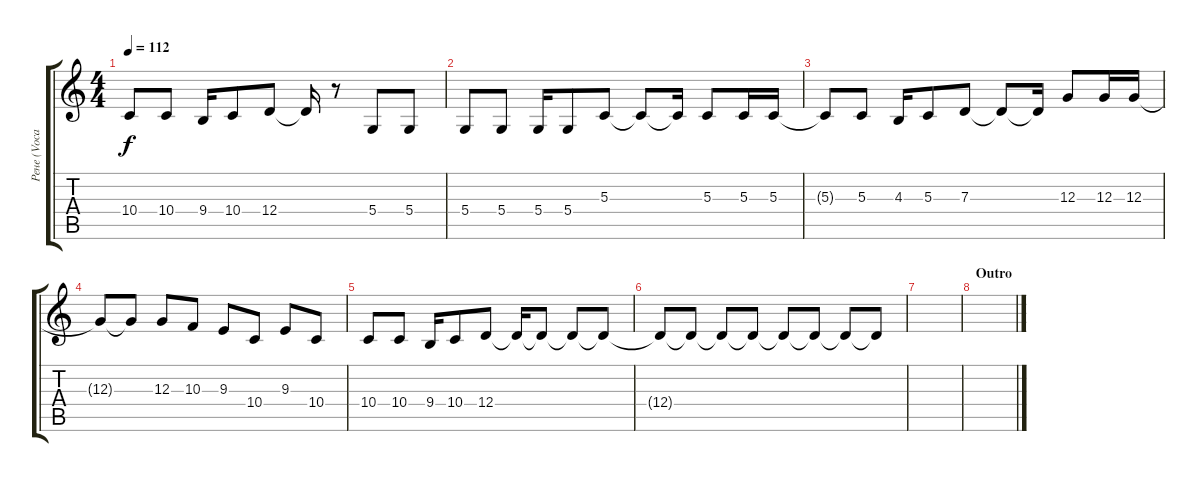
\track ("Рене (Vocal 1)" "Рене (Voca") {instrument lead6voice}
\staff {score tabs}
\tuning (E4 B3 G3 D3 A2 E2) {hide}
\ts (4 4)
\tempo 112
\clef g2
\ks c
10.4.8{dy f} 10.4.8 9.4.16 10.4.8 12.4.8 12.4{t}.16 r.8 5.4.8 5.4.8 |
5.4.8 5.4.8 5.4.16 5.4.8 5.3.8 5.3{t}.8 5.3{t}.16 5.3.8 5.3.16 5.3.16 |
5.3{t}.8 5.3.8 4.3.16 5.3.8 7.3.8 7.3{t}.8 7.3{t}.16 12.3.8 12.3.16 12.3.16 |
12.3{t}.8 12.3{t}.8 12.3.8 10.3.8 9.3.8 10.4.8 9.3.8 10.4.8 |
10.4.8 10.4.8 9.4.16 10.4.8 12.4.8 12.4{t}.16 12.4{t}.8 12.4{t}.8 12.4{t}.8 |
12.4{t}.8 12.4{t}.8 12.4{t}.8 12.4{t}.8 12.4{t}.8 12.4{t}.8 12.4{t}.8 12.4{t}.8 |
|
\section ("" "Outro")
